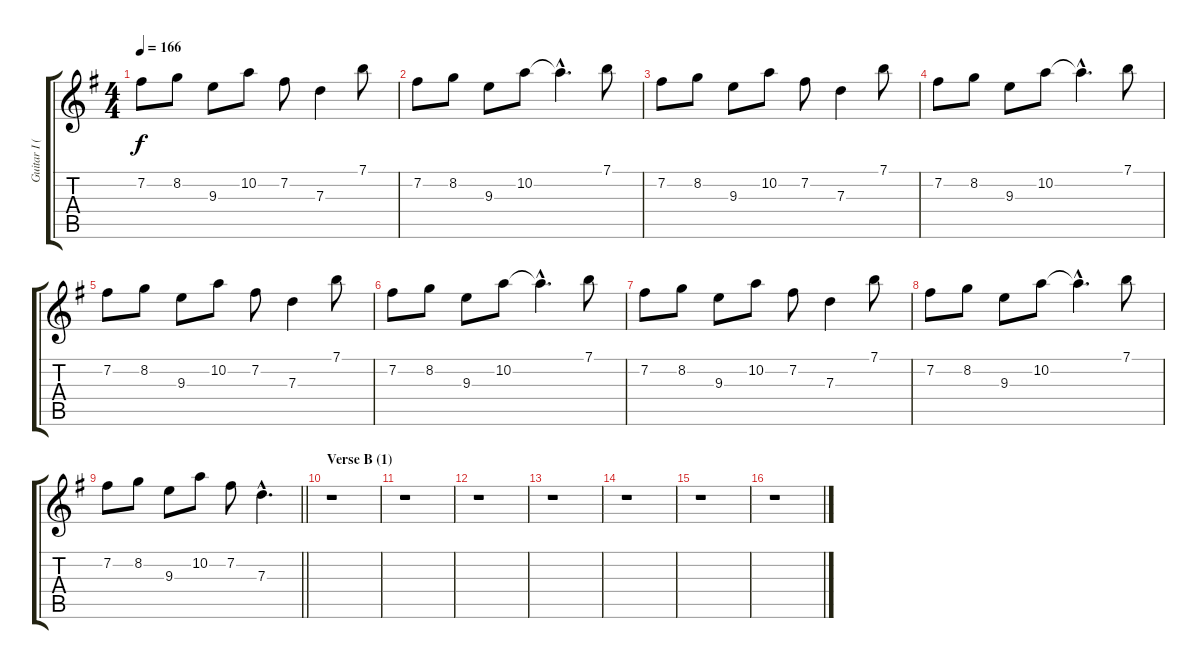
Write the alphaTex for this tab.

\track ("Guitar I (Jun)" "Guitar I (") {instrument electricguitarjazz}
\staff {score tabs}
\tuning (E4 B3 G3 D3 A2 E2) {hide}
\ts (4 4)
\tempo 166
\clef g2
\ks g
7.2.8{dy f} 8.2.8 9.3.8 10.2.8 7.2.8 7.3.4 7.1.8 |
7.2.8 8.2.8 9.3.8 10.2.8 10.2{hac t}.4{d} 7.1.8 |
7.2.8 8.2.8 9.3.8 10.2.8 7.2.8 7.3.4 7.1.8 |
7.2.8 8.2.8 9.3.8 10.2.8 10.2{hac t}.4{d} 7.1.8 |
7.2.8 8.2.8 9.3.8 10.2.8 7.2.8 7.3.4 7.1.8 |
7.2.8 8.2.8 9.3.8 10.2.8 10.2{hac t}.4{d} 7.1.8 |
7.2.8 8.2.8 9.3.8 10.2.8 7.2.8 7.3.4 7.1.8 |
7.2.8 8.2.8 9.3.8 10.2.8 10.2{hac t}.4{d} 7.1.8 |
\barLineRight lightlight
7.2.8 8.2.8 9.3.8 10.2.8 7.2.8 7.3{hac}.4{d} |
\section ("" "Verse B (1)")
r.1 |
r.1 |
r.1 |
r.1 |
r.1 |
r.1 |
r.1
